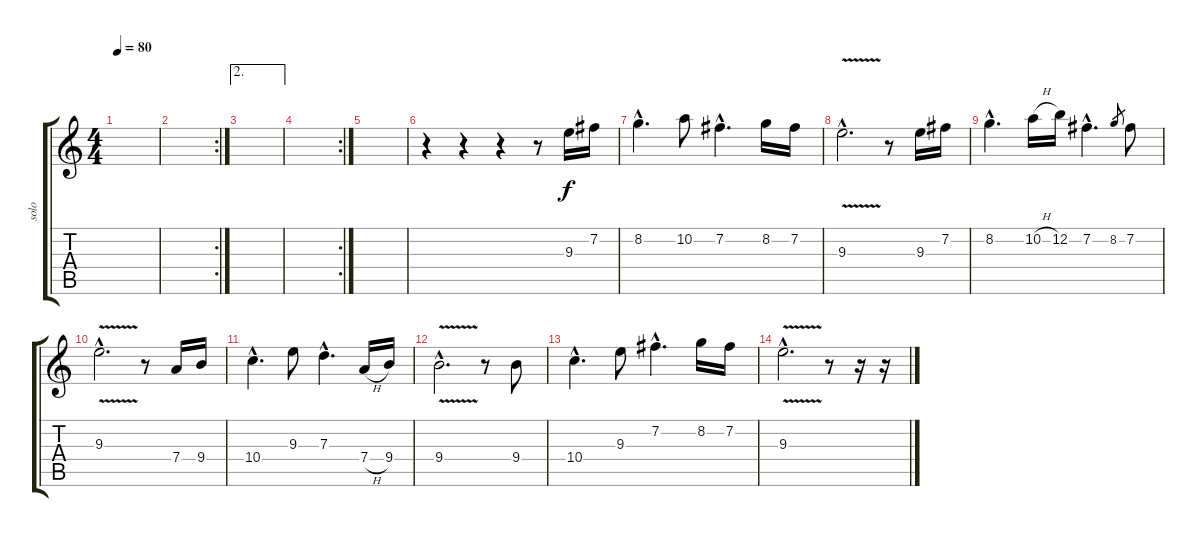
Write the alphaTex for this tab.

\track ("solo" "solo") {instrument acousticguitarsteel}
\staff {score tabs}
\tuning (E4 B3 G3 D3 A2 E2) {hide}
\ts (4 4)
\tempo 80
\clef g2
\ks c
|
\rc 2
|
\ae 2
|
\rc 2
|
|
r.4 r.4 r.4 r.8 9.3.16 7.2.16 |
8.2{hac}.4{d} 10.2.8 7.2{hac}.4{d} 8.2.16 7.2.16 |
9.3{v hac}.2{d} r.8 9.3.16 7.2.16 |
8.2{hac}.4{d} 10.2{h}.16 12.2.16 7.2{hac}.4{d} 8.2.8{gr} 7.2.8 |
9.3{v hac}.2{d} r.8 7.4.16 9.4.16 |
10.4{hac}.4{d} 9.3.8 7.3{hac}.4{d} 7.4{h}.16 9.4.16 |
9.4{v hac}.2{d} r.8 9.4.8 |
10.4{hac}.4{d} 9.3.8 7.2{hac}.4{d} 8.2.16 7.2.16 |
9.3{v hac}.2{d} r.8 r.16 r.16
